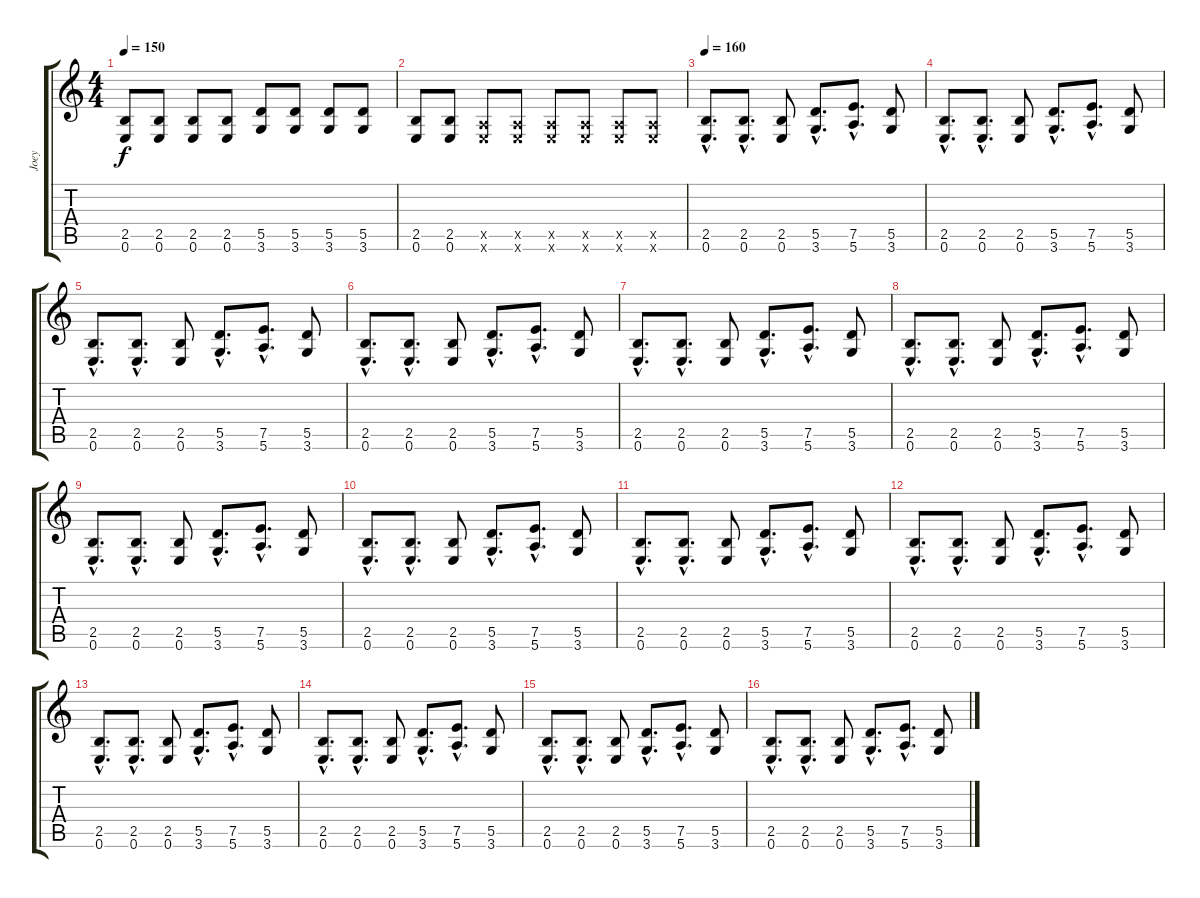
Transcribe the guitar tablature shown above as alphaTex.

\track ("Joey" "Joey") {instrument distortionguitar}
\staff {score tabs}
\tuning (E4 B3 G3 D3 A2 E2) {hide}
\ts (4 4)
\tempo 150
\clef g2
\ks c
(2.5 0.6).8{dy f} (2.5 0.6).8 (2.5 0.6).8 (2.5 0.6).8 (5.5 3.6).8 (5.5 3.6).8 (5.5 3.6).8 (5.5 3.6).8 |
(2.5 0.6).8 (2.5 0.6).8 (0.5{x} 0.6{x}).8 (0.5{x} 0.6{x}).8 (0.5{x} 0.6{x}).8 (0.5{x} 0.6{x}).8 (0.5{x} 0.6{x}).8 (0.5{x} 0.6{x}).8 |
\tempo 160
(2.5{hac} 0.6{hac}).8{d} (2.5{hac} 0.6{hac}).8{d} (2.5 0.6).8 (5.5{hac} 3.6{hac}).8{d} (7.5{hac} 5.6{hac}).8{d} (5.5 3.6).8 |
(2.5{hac} 0.6{hac}).8{d} (2.5{hac} 0.6{hac}).8{d} (2.5 0.6).8 (5.5{hac} 3.6{hac}).8{d} (7.5{hac} 5.6{hac}).8{d} (5.5 3.6).8 |
(2.5{hac} 0.6{hac}).8{d} (2.5{hac} 0.6{hac}).8{d} (2.5 0.6).8 (5.5{hac} 3.6{hac}).8{d} (7.5{hac} 5.6{hac}).8{d} (5.5 3.6).8 |
(2.5{hac} 0.6{hac}).8{d} (2.5{hac} 0.6{hac}).8{d} (2.5 0.6).8 (5.5{hac} 3.6{hac}).8{d} (7.5{hac} 5.6{hac}).8{d} (5.5 3.6).8 |
(2.5{hac} 0.6{hac}).8{d} (2.5{hac} 0.6{hac}).8{d} (2.5 0.6).8 (5.5{hac} 3.6{hac}).8{d} (7.5{hac} 5.6{hac}).8{d} (5.5 3.6).8 |
(2.5{hac} 0.6{hac}).8{d} (2.5{hac} 0.6{hac}).8{d} (2.5 0.6).8 (5.5{hac} 3.6{hac}).8{d} (7.5{hac} 5.6{hac}).8{d} (5.5 3.6).8 |
(2.5{hac} 0.6{hac}).8{d} (2.5{hac} 0.6{hac}).8{d} (2.5 0.6).8 (5.5{hac} 3.6{hac}).8{d} (7.5{hac} 5.6{hac}).8{d} (5.5 3.6).8 |
(2.5{hac} 0.6{hac}).8{d} (2.5{hac} 0.6{hac}).8{d} (2.5 0.6).8 (5.5{hac} 3.6{hac}).8{d} (7.5{hac} 5.6{hac}).8{d} (5.5 3.6).8 |
(2.5{hac} 0.6{hac}).8{d} (2.5{hac} 0.6{hac}).8{d} (2.5 0.6).8 (5.5{hac} 3.6{hac}).8{d} (7.5{hac} 5.6{hac}).8{d} (5.5 3.6).8 |
(2.5{hac} 0.6{hac}).8{d} (2.5{hac} 0.6{hac}).8{d} (2.5 0.6).8 (5.5{hac} 3.6{hac}).8{d} (7.5{hac} 5.6{hac}).8{d} (5.5 3.6).8 |
(2.5{hac} 0.6{hac}).8{d} (2.5{hac} 0.6{hac}).8{d} (2.5 0.6).8 (5.5{hac} 3.6{hac}).8{d} (7.5{hac} 5.6{hac}).8{d} (5.5 3.6).8 |
(2.5{hac} 0.6{hac}).8{d} (2.5{hac} 0.6{hac}).8{d} (2.5 0.6).8 (5.5{hac} 3.6{hac}).8{d} (7.5{hac} 5.6{hac}).8{d} (5.5 3.6).8 |
(2.5{hac} 0.6{hac}).8{d} (2.5{hac} 0.6{hac}).8{d} (2.5 0.6).8 (5.5{hac} 3.6{hac}).8{d} (7.5{hac} 5.6{hac}).8{d} (5.5 3.6).8 |
(2.5{hac} 0.6{hac}).8{d} (2.5{hac} 0.6{hac}).8{d} (2.5 0.6).8 (5.5{hac} 3.6{hac}).8{d} (7.5{hac} 5.6{hac}).8{d} (5.5 3.6).8
